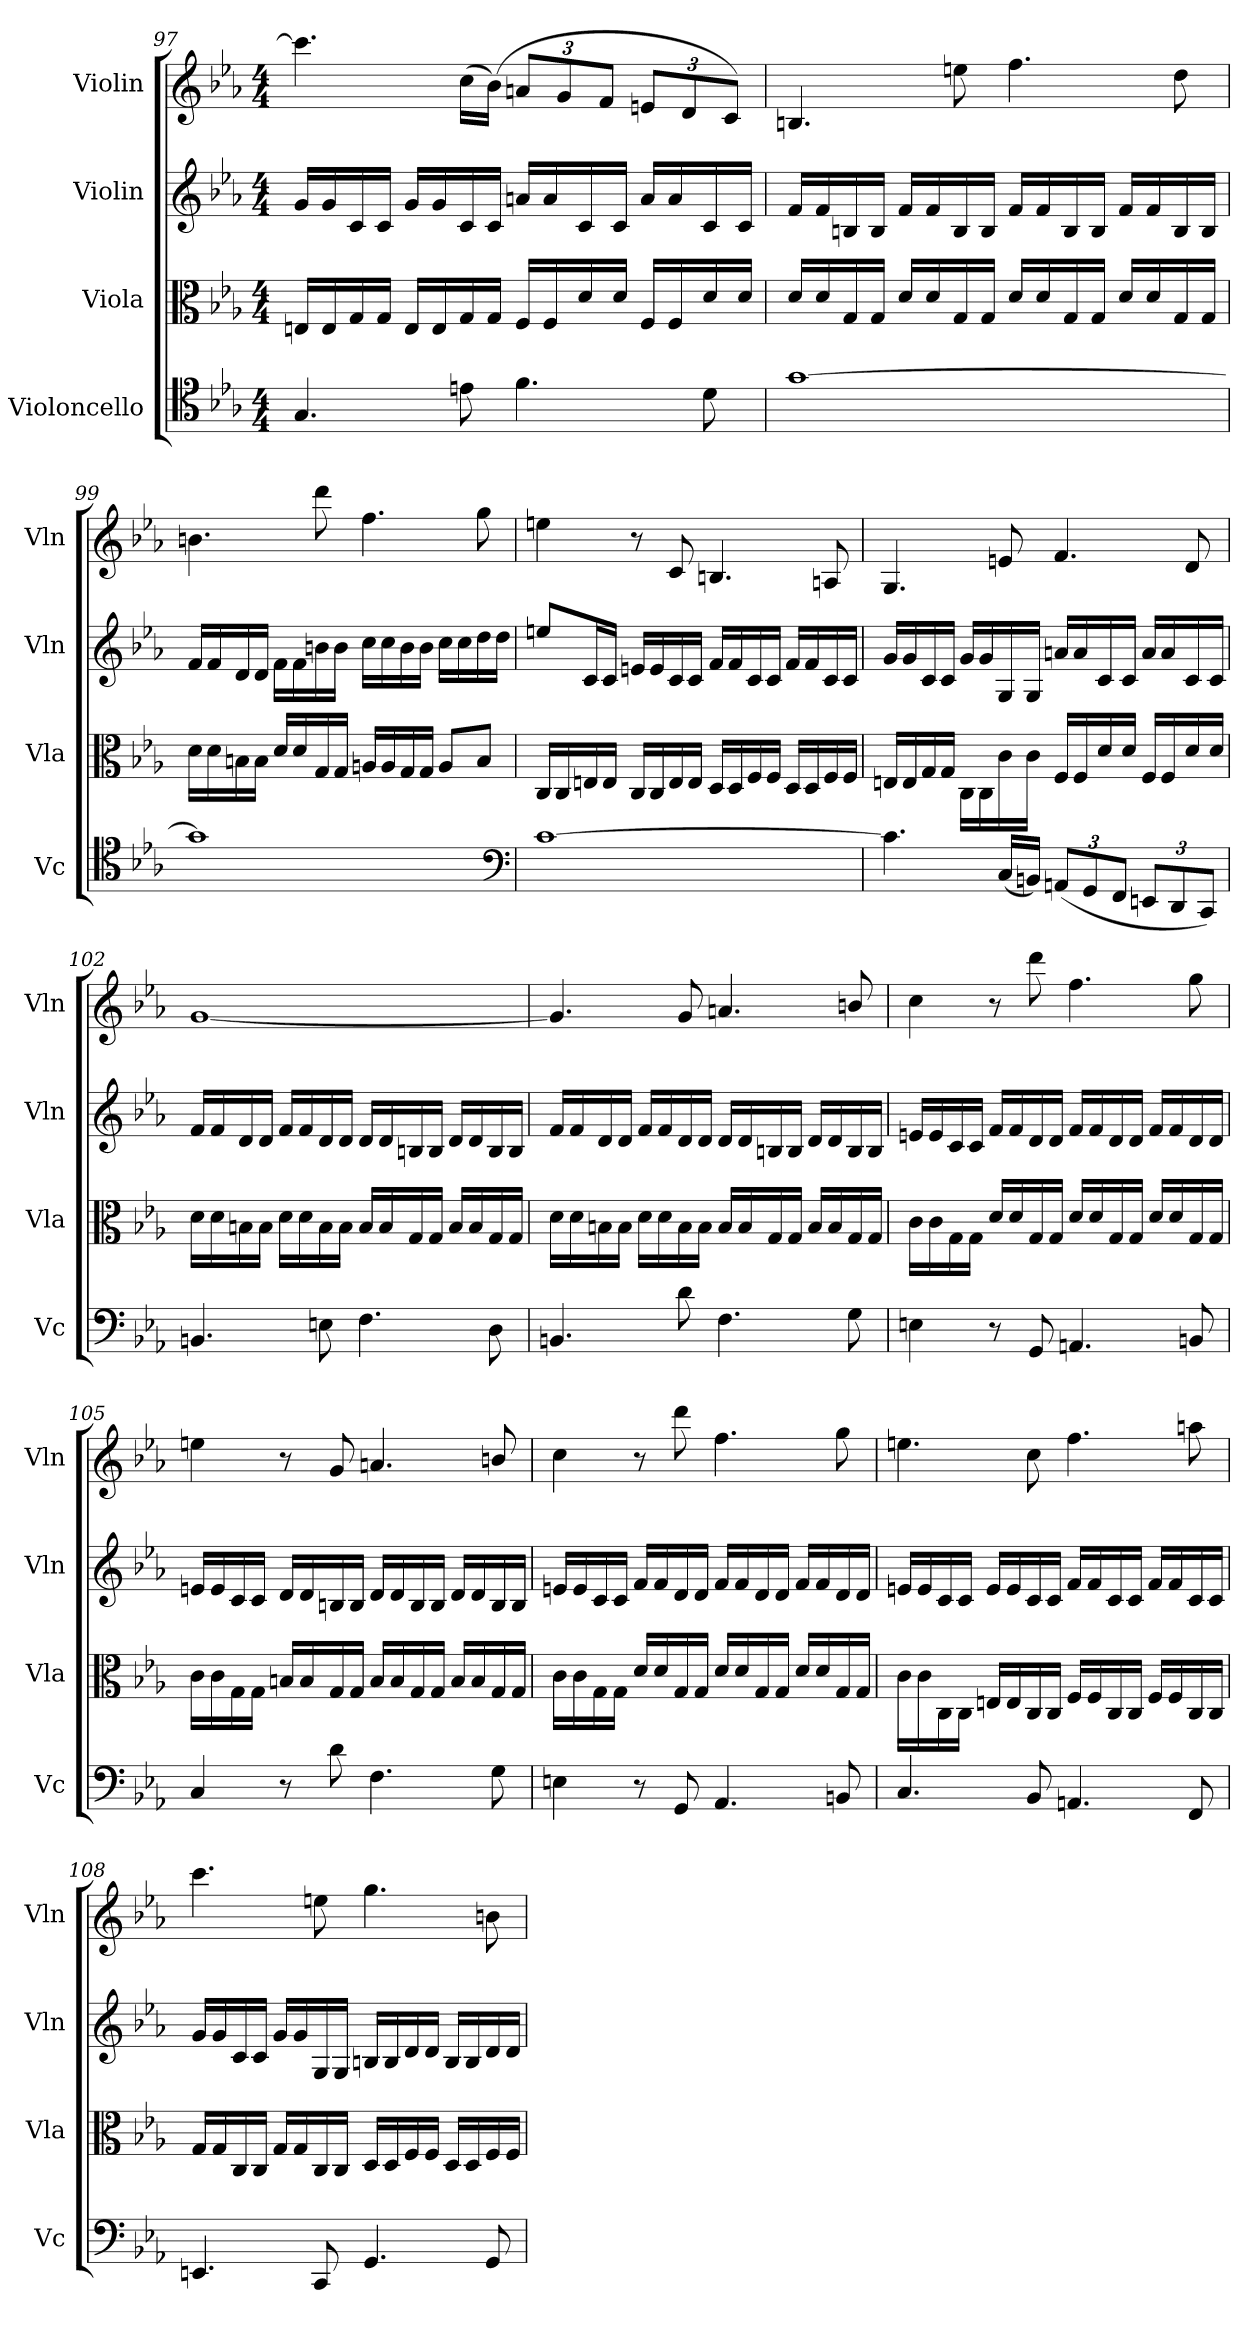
**kern	**kern	**kern	**kern
*part4	*part3	*part2	*part1
*staff4	*staff3	*staff2	*staff1
*I"Violoncello	*I"Viola	*I"Violin	*I"Violin
*I'Vc	*I'Vla	*I'Vln	*I'Vln
*clefC4	*clefC3	*clefG2	*clefG2
*k[b-e-a-]	*k[b-e-a-]	*k[b-e-a-]	*k[b-e-a-]
*M4/4	*M4/4	*M4/4	*M4/4
=97	=97	=97	=97
4.G/	16En/LL	16g/LL	4.ccc\]
.	16E/	16g/	.
.	16G/	16c/	.
.	16G/JJ	16c/JJ	.
.	16E/LL	16g/LL	.
.	16E/	16g/	.
8en\	16G/	16c/	(16cc\LL
.	16G/JJ	16c/JJ	(16b-\JJ)
4.f\	16F/LL	16an/LL	12an/L
.	16F/	16a/	.
.	.	.	12g/
.	16d/	16c/	.
.	.	.	12f/J
.	16d/JJ	16c/JJ	.
.	16F/LL	16a/LL	12en/L
.	16F/	16a/	.
.	.	.	12d/
8d\	16d/	16c/	.
.	.	.	12c/J)
.	16d/JJ	16c/JJ	.
=98	=98	=98	=98
[1g	16d/LL	16f/LL	4.Bn/
.	16d/	16f/	.
.	16G/	16Bn/	.
.	16G/JJ	16B/JJ	.
.	16d/LL	16f/LL	.
.	16d/	16f/	.
.	16G/	16B/	8een\
.	16G/JJ	16B/JJ	.
.	16d/LL	16f/LL	4.ff\
.	16d/	16f/	.
.	16G/	16B/	.
.	16G/JJ	16B/JJ	.
.	16d/LL	16f/LL	.
.	16d/	16f/	.
.	16G/	16B/	8dd\
.	16G/JJ	16B/JJ	.
=99	=99	=99	=99
1g]	16d\LL	16f/LL	4.bn\
.	16d\	16f/	.
.	16Bn\	16d/	.
.	16B\JJ	16d/JJ	.
.	16d/LL	16f\LL	.
.	16d/	16f\	.
.	16G/	16bn\	8ddd\
.	16G/JJ	16b\JJ	.
.	16An/LL	16cc\LL	4.ff\
.	16A/	16cc\	.
.	16G/	16b\	.
.	16G/JJ	16b\JJ	.
.	8A/L	16cc\LL	.
.	.	16cc\	.
.	8B/J	16dd\	8gg\
.	.	16dd\JJ	.
*clefF4	*	*	*
=100	=100	=100	=100
[1c	16C/LL	8een/L	4een\
.	16C/	.	.
.	16En/	16c/L	.
.	16E/JJ	16c/JJ	.
.	16C/LL	16en/LL	8r
.	16C/	16e/	.
.	16E/	16c/	8c/
.	16E/JJ	16c/JJ	.
.	16D/LL	16f/LL	4.Bn/
.	16D/	16f/	.
.	16F/	16c/	.
.	16F/JJ	16c/JJ	.
.	16D/LL	16f/LL	.
.	16D/	16f/	.
.	16F/	16c/	8An/
.	16F/JJ	16c/JJ	.
=101	=101	=101	=101
4.c\]	16En/LL	16g/LL	4.G/
.	16E/	16g/	.
.	16G/	16c/	.
.	16G/JJ	16c/JJ	.
.	16C\LL	16g/LL	.
.	16C\	16g/	.
(16C/LL	16c\	16G/	8en/
16BBn/JJ)	16c\JJ	16G/JJ	.
(12AAn/L	16F/LL	16an/LL	4.f/
.	16F/	16a/	.
12GG/	.	.	.
.	16d/	16c/	.
12FF/J	.	.	.
.	16d/JJ	16c/JJ	.
12EEn/L	16F/LL	16a/LL	.
.	16F/	16a/	.
12DD/	.	.	.
.	16d/	16c/	8d/
12CC/J)	.	.	.
.	16d/JJ	16c/JJ	.
=102	=102	=102	=102
4.BBn/	16d\LL	16f/LL	[1g
.	16d\	16f/	.
.	16Bn\	16d/	.
.	16B\JJ	16d/JJ	.
.	16d\LL	16f/LL	.
.	16d\	16f/	.
8En\	16B\	16d/	.
.	16B\JJ	16d/JJ	.
4.F\	16B/LL	16d/LL	.
.	16B/	16d/	.
.	16G/	16Bn/	.
.	16G/JJ	16B/JJ	.
.	16B/LL	16d/LL	.
.	16B/	16d/	.
8D\	16G/	16B/	.
.	16G/JJ	16B/JJ	.
=103	=103	=103	=103
4.BBn/	16d\LL	16f/LL	4.g/]
.	16d\	16f/	.
.	16Bn\	16d/	.
.	16B\JJ	16d/JJ	.
.	16d\LL	16f/LL	.
.	16d\	16f/	.
8d\	16B\	16d/	8g/
.	16B\JJ	16d/JJ	.
4.F\	16B/LL	16d/LL	4.an/
.	16B/	16d/	.
.	16G/	16Bn/	.
.	16G/JJ	16B/JJ	.
.	16B/LL	16d/LL	.
.	16B/	16d/	.
8G\	16G/	16B/	8bn/
.	16G/JJ	16B/JJ	.
=104	=104	=104	=104
4En\	16c\LL	16en/LL	4cc\
.	16c\	16e/	.
.	16G\	16c/	.
.	16G\JJ	16c/JJ	.
8r	16d/LL	16f/LL	8r
.	16d/	16f/	.
8GG/	16G/	16d/	8ddd\
.	16G/JJ	16d/JJ	.
4.AAn/	16d/LL	16f/LL	4.ff\
.	16d/	16f/	.
.	16G/	16d/	.
.	16G/JJ	16d/JJ	.
.	16d/LL	16f/LL	.
.	16d/	16f/	.
8BBn/	16G/	16d/	8gg\
.	16G/JJ	16d/JJ	.
=105	=105	=105	=105
4C/	16c\LL	16en/LL	4een\
.	16c\	16e/	.
.	16G\	16c/	.
.	16G\JJ	16c/JJ	.
8r	16Bn/LL	16d/LL	8r
.	16B/	16d/	.
8d\	16G/	16Bn/	8g/
.	16G/JJ	16B/JJ	.
4.F\	16B/LL	16d/LL	4.an/
.	16B/	16d/	.
.	16G/	16B/	.
.	16G/JJ	16B/JJ	.
.	16B/LL	16d/LL	.
.	16B/	16d/	.
8G\	16G/	16B/	8bn/
.	16G/JJ	16B/JJ	.
=106	=106	=106	=106
4En\	16c\LL	16en/LL	4cc\
.	16c\	16e/	.
.	16G\	16c/	.
.	16G\JJ	16c/JJ	.
8r	16d/LL	16f/LL	8r
.	16d/	16f/	.
8GG/	16G/	16d/	8ddd\
.	16G/JJ	16d/JJ	.
4.AA-/	16d/LL	16f/LL	4.ff\
.	16d/	16f/	.
.	16G/	16d/	.
.	16G/JJ	16d/JJ	.
.	16d/LL	16f/LL	.
.	16d/	16f/	.
8BBn/	16G/	16d/	8gg\
.	16G/JJ	16d/JJ	.
=107	=107	=107	=107
4.C/	16c\LL	16en/LL	4.een\
.	16c\	16e/	.
.	16C\	16c/	.
.	16C\JJ	16c/JJ	.
.	16En/LL	16e/LL	.
.	16E/	16e/	.
8BB-/	16C/	16c/	8cc\
.	16C/JJ	16c/JJ	.
4.AAn/	16F/LL	16f/LL	4.ff\
.	16F/	16f/	.
.	16C/	16c/	.
.	16C/JJ	16c/JJ	.
.	16F/LL	16f/LL	.
.	16F/	16f/	.
8FF/	16C/	16c/	8aan\
.	16C/JJ	16c/JJ	.
=108	=108	=108	=108
4.EEn/	16G/LL	16g/LL	4.ccc\
.	16G/	16g/	.
.	16C/	16c/	.
.	16C/JJ	16c/JJ	.
.	16G/LL	16g/LL	.
.	16G/	16g/	.
8CC/	16C/	16G/	8een\
.	16C/JJ	16G/JJ	.
4.GG/	16D/LL	16Bn/LL	4.gg\
.	16D/	16B/	.
.	16F/	16d/	.
.	16F/JJ	16d/JJ	.
.	16D/LL	16B/LL	.
.	16D/	16B/	.
8GG/	16F/	16d/	8bn\
.	16F/JJ	16d/JJ	.
=	=	=	=
*-	*-	*-	*-
